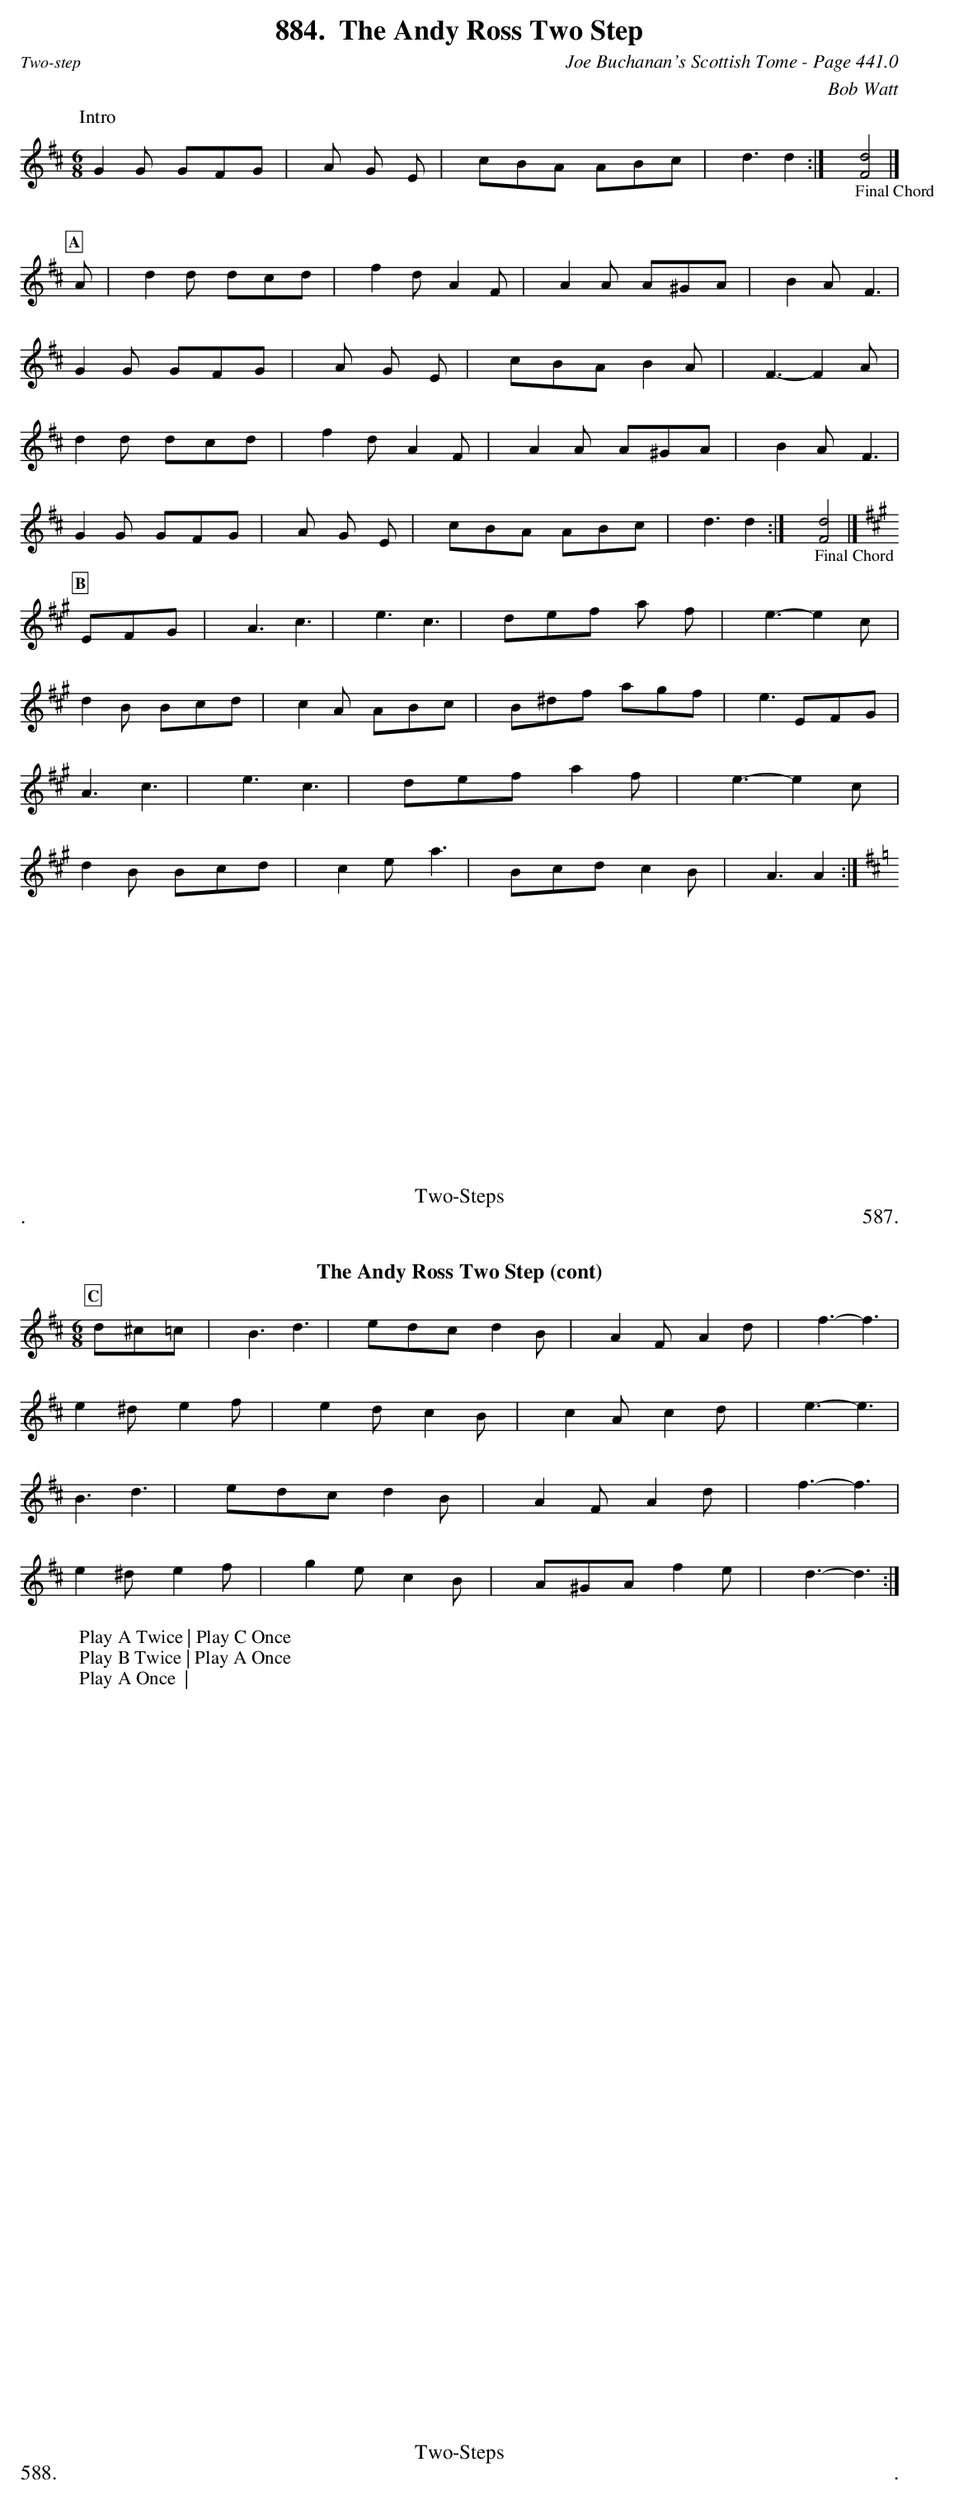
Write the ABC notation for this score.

X:1
T:Andy Ross Two Step, The
C:Joe Buchanan's Scottish Tome - Page 441.0
C:Bob Watt
L:1/8
M:6/8
K:D
W:Intro
%%vskip 0
G2 G GFG | A G E | cBA ABc | d3 d2 :|"_Final Chord"[Fd]4 |]
%%vskip 20
P:A
A | d2 d dcd | f2 d A2 F | A2 A A^GA | B2 A F3 |
G2 G GFG | A G E | cBA B2 A | F3- F2 A |
d2 d dcd | f2 d A2 F | A2 A A^GA | B2 A F3 |
G2 G GFG | A G E | cBA ABc | d3 d2 :|"_Final Chord"[Fd]4 |]
[K:A]
P:B
EFG | A3 c3 | e3 c3 | def a f | e3- e2 c |
d2 B Bcd | c2 A ABc | B^df agf | e3 EFG |
A3 c3 | e3 c3 | def a2 f | e3- e2 c |
d2 B Bcd | c2 e a3 | Bcd c2 B | A3 A2 :|
[K:D]
%%newpage
T:Andy Ross Two Step (cont), The
P:C
d^c=c | B3 d3 | edc d2 B | A2 F A2 d | f3- f3 |
e2 ^d e2 f | e2 d c2 B | c2 A c2 d | e3- e3 |
B3 d3 | edc d2 B | A2 F A2 d | f3- f3 |
e2 ^d e2 f | g2 e c2 B | A^GA f2 e | d3- d3 :|
W:Play A Twice | Play C Once
W:Play B Twice | Play A Once
W:Play A Once  |
